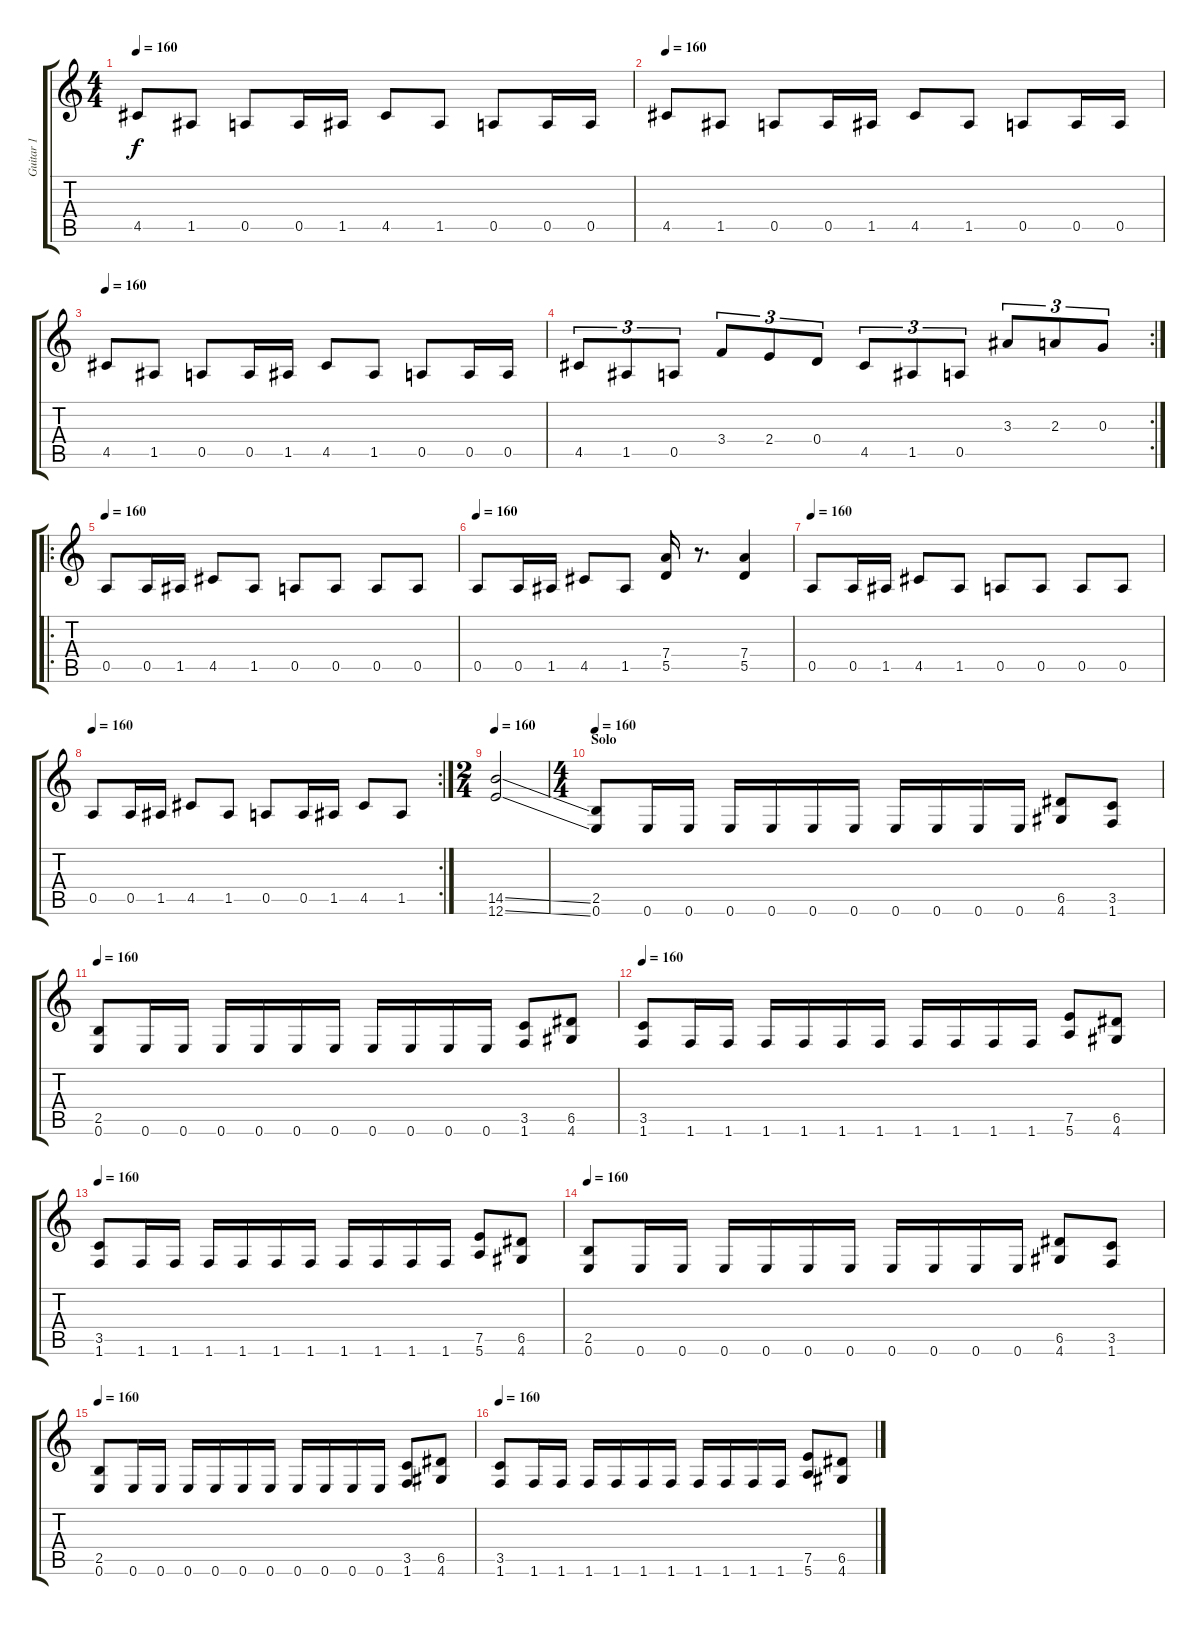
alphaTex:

\track ("Guitar 1" "Guitar 1") {instrument distortionguitar}
\staff {score tabs}
\tuning (E4 B3 G3 D3 A2 E2) {hide}
\ts (4 4)
\tempo 160
\clef g2
\ks c
4.5.8{dy f} 1.5.8 0.5.8 0.5.16 1.5.16 4.5.8 1.5.8 0.5.8 0.5.16 0.5.16 |
\tempo 160
4.5.8 1.5.8 0.5.8 0.5.16 1.5.16 4.5.8 1.5.8 0.5.8 0.5.16 0.5.16 |
\tempo 160
4.5.8 1.5.8 0.5.8 0.5.16 1.5.16 4.5.8 1.5.8 0.5.8 0.5.16 0.5.16 |
\rc 2
4.5.8{tu (3 2)} 1.5.8{tu (3 2)} 0.5.8{tu (3 2)} 3.4.8{tu (3 2)} 2.4.8{tu (3 2)} 0.4.8{tu (3 2)} 4.5.8{tu (3 2)} 1.5.8{tu (3 2)} 0.5.8{tu (3 2)} 3.3.8{tu (3 2)} 2.3.8{tu (3 2)} 0.3.8{tu (3 2)} |
\ro
\tempo 160
0.5.8 0.5.16 1.5.16 4.5.8 1.5.8 0.5.8 0.5.8 0.5.8 0.5.8 |
\tempo 160
0.5.8 0.5.16 1.5.16 4.5.8 1.5.8 (7.4 5.5).16 r.8{d} (7.4 5.5).4 |
\tempo 160
0.5.8 0.5.16 1.5.16 4.5.8 1.5.8 0.5.8 0.5.8 0.5.8 0.5.8 |
\rc 2
\tempo 160
0.5.8 0.5.16 1.5.16 4.5.8 1.5.8 0.5.8 0.5.16 1.5.16 4.5.8 1.5.8 |
\ts (2 4)
\tempo 160
(14.5{ss} 12.6{ss}).2 |
\ts (4 4)
\section ("" "Solo")
\tempo 160
(2.5 0.6).8 0.6.16 0.6.16 0.6.16 0.6.16 0.6.16 0.6.16 0.6.16 0.6.16 0.6.16 0.6.16 (6.5 4.6).8 (3.5 1.6).8 |
\tempo 160
(2.5 0.6).8 0.6.16 0.6.16 0.6.16 0.6.16 0.6.16 0.6.16 0.6.16 0.6.16 0.6.16 0.6.16 (3.5 1.6).8 (6.5 4.6).8 |
\tempo 160
(3.5 1.6).8 1.6.16 1.6.16 1.6.16 1.6.16 1.6.16 1.6.16 1.6.16 1.6.16 1.6.16 1.6.16 (7.5 5.6).8 (6.5 4.6).8 |
\tempo 160
(3.5 1.6).8 1.6.16 1.6.16 1.6.16 1.6.16 1.6.16 1.6.16 1.6.16 1.6.16 1.6.16 1.6.16 (7.5 5.6).8 (6.5 4.6).8 |
\tempo 160
(2.5 0.6).8 0.6.16 0.6.16 0.6.16 0.6.16 0.6.16 0.6.16 0.6.16 0.6.16 0.6.16 0.6.16 (6.5 4.6).8 (3.5 1.6).8 |
\tempo 160
(2.5 0.6).8 0.6.16 0.6.16 0.6.16 0.6.16 0.6.16 0.6.16 0.6.16 0.6.16 0.6.16 0.6.16 (3.5 1.6).8 (6.5 4.6).8 |
\tempo 160
(3.5 1.6).8 1.6.16 1.6.16 1.6.16 1.6.16 1.6.16 1.6.16 1.6.16 1.6.16 1.6.16 1.6.16 (7.5 5.6).8 (6.5 4.6).8
